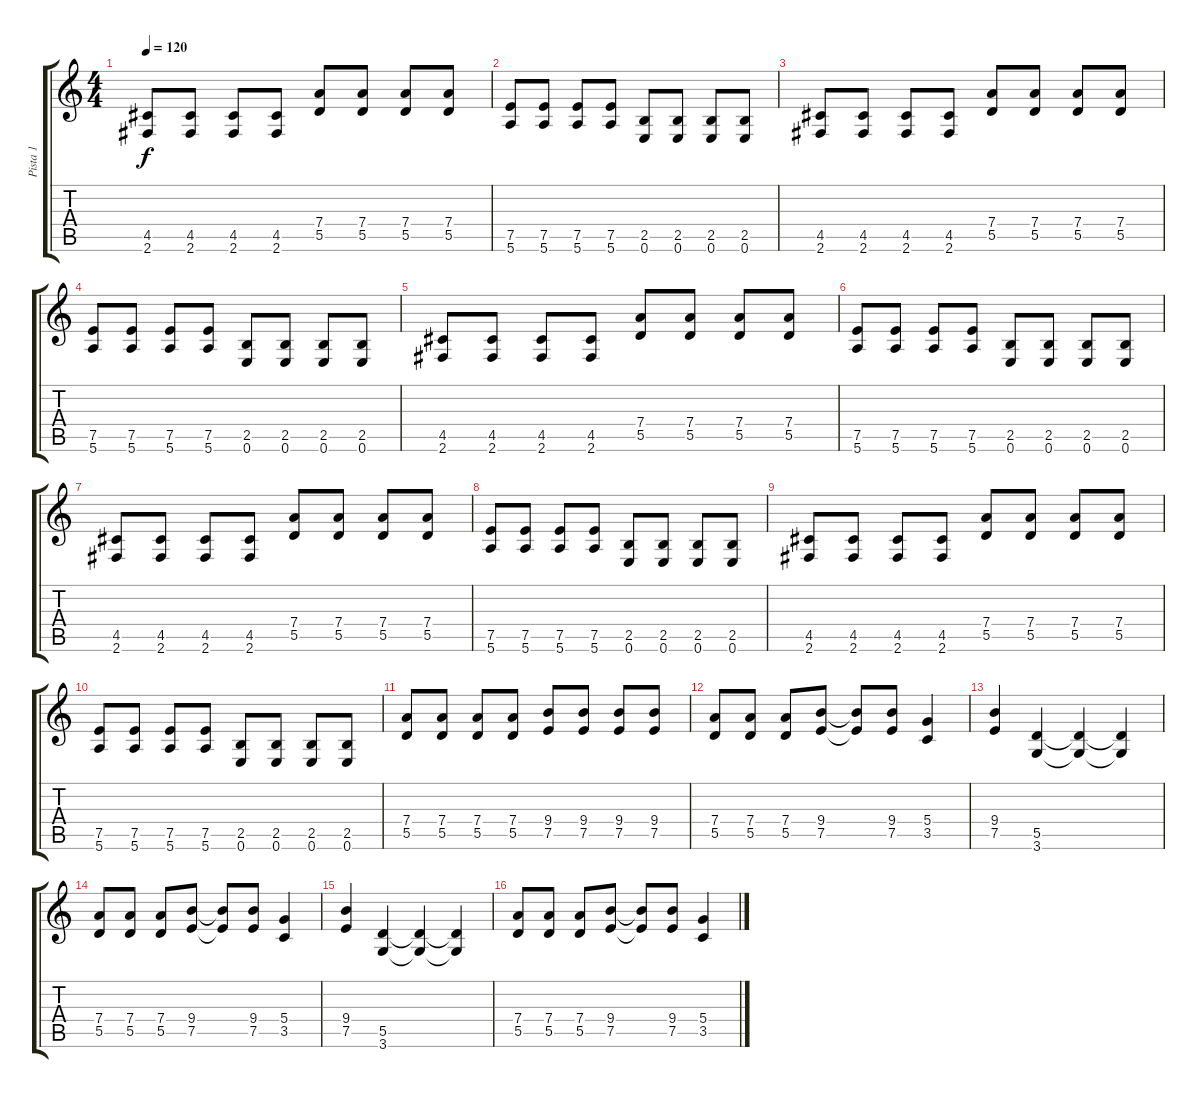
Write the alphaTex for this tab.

\track ("Pista 1" "Pista 1") {instrument distortionguitar}
\staff {score tabs}
\tuning (E4 B3 G3 D3 A2 E2) {hide}
\ts (4 4)
\tempo 120
\clef g2
\ks c
(4.5 2.6).8{dy f} (4.5 2.6).8 (4.5 2.6).8 (4.5 2.6).8 (7.4 5.5).8 (7.4 5.5).8 (7.4 5.5).8 (7.4 5.5).8 |
(7.5 5.6).8 (7.5 5.6).8 (7.5 5.6).8 (7.5 5.6).8 (2.5 0.6).8 (2.5 0.6).8 (2.5 0.6).8 (2.5 0.6).8 |
(4.5 2.6).8 (4.5 2.6).8 (4.5 2.6).8 (4.5 2.6).8 (7.4 5.5).8 (7.4 5.5).8 (7.4 5.5).8 (7.4 5.5).8 |
(7.5 5.6).8 (7.5 5.6).8 (7.5 5.6).8 (7.5 5.6).8 (2.5 0.6).8 (2.5 0.6).8 (2.5 0.6).8 (2.5 0.6).8 |
(4.5 2.6).8 (4.5 2.6).8 (4.5 2.6).8 (4.5 2.6).8 (7.4 5.5).8 (7.4 5.5).8 (7.4 5.5).8 (7.4 5.5).8 |
(7.5 5.6).8 (7.5 5.6).8 (7.5 5.6).8 (7.5 5.6).8 (2.5 0.6).8 (2.5 0.6).8 (2.5 0.6).8 (2.5 0.6).8 |
(4.5 2.6).8 (4.5 2.6).8 (4.5 2.6).8 (4.5 2.6).8 (7.4 5.5).8 (7.4 5.5).8 (7.4 5.5).8 (7.4 5.5).8 |
(7.5 5.6).8 (7.5 5.6).8 (7.5 5.6).8 (7.5 5.6).8 (2.5 0.6).8 (2.5 0.6).8 (2.5 0.6).8 (2.5 0.6).8 |
(4.5 2.6).8 (4.5 2.6).8 (4.5 2.6).8 (4.5 2.6).8 (7.4 5.5).8 (7.4 5.5).8 (7.4 5.5).8 (7.4 5.5).8 |
(7.5 5.6).8 (7.5 5.6).8 (7.5 5.6).8 (7.5 5.6).8 (2.5 0.6).8 (2.5 0.6).8 (2.5 0.6).8 (2.5 0.6).8 |
(7.4 5.5).8 (7.4 5.5).8 (7.4 5.5).8 (7.4 5.5).8 (9.4 7.5).8 (9.4 7.5).8 (9.4 7.5).8 (9.4 7.5).8 |
(7.4 5.5).8 (7.4 5.5).8 (7.4 5.5).8 (9.4 7.5).8 (9.4{t} 7.5{t}).8 (9.4 7.5).8 (5.4 3.5).4 |
(9.4 7.5).4 (5.5 3.6).4 (5.5{t} 3.6{t}).4 (5.5{t} 3.6{t}).4 |
(7.4 5.5).8 (7.4 5.5).8 (7.4 5.5).8 (9.4 7.5).8 (9.4{t} 7.5{t}).8 (9.4 7.5).8 (5.4 3.5).4 |
(9.4 7.5).4 (5.5 3.6).4 (5.5{t} 3.6{t}).4 (5.5{t} 3.6{t}).4 |
(7.4 5.5).8 (7.4 5.5).8 (7.4 5.5).8 (9.4 7.5).8 (9.4{t} 7.5{t}).8 (9.4 7.5).8 (5.4 3.5).4
